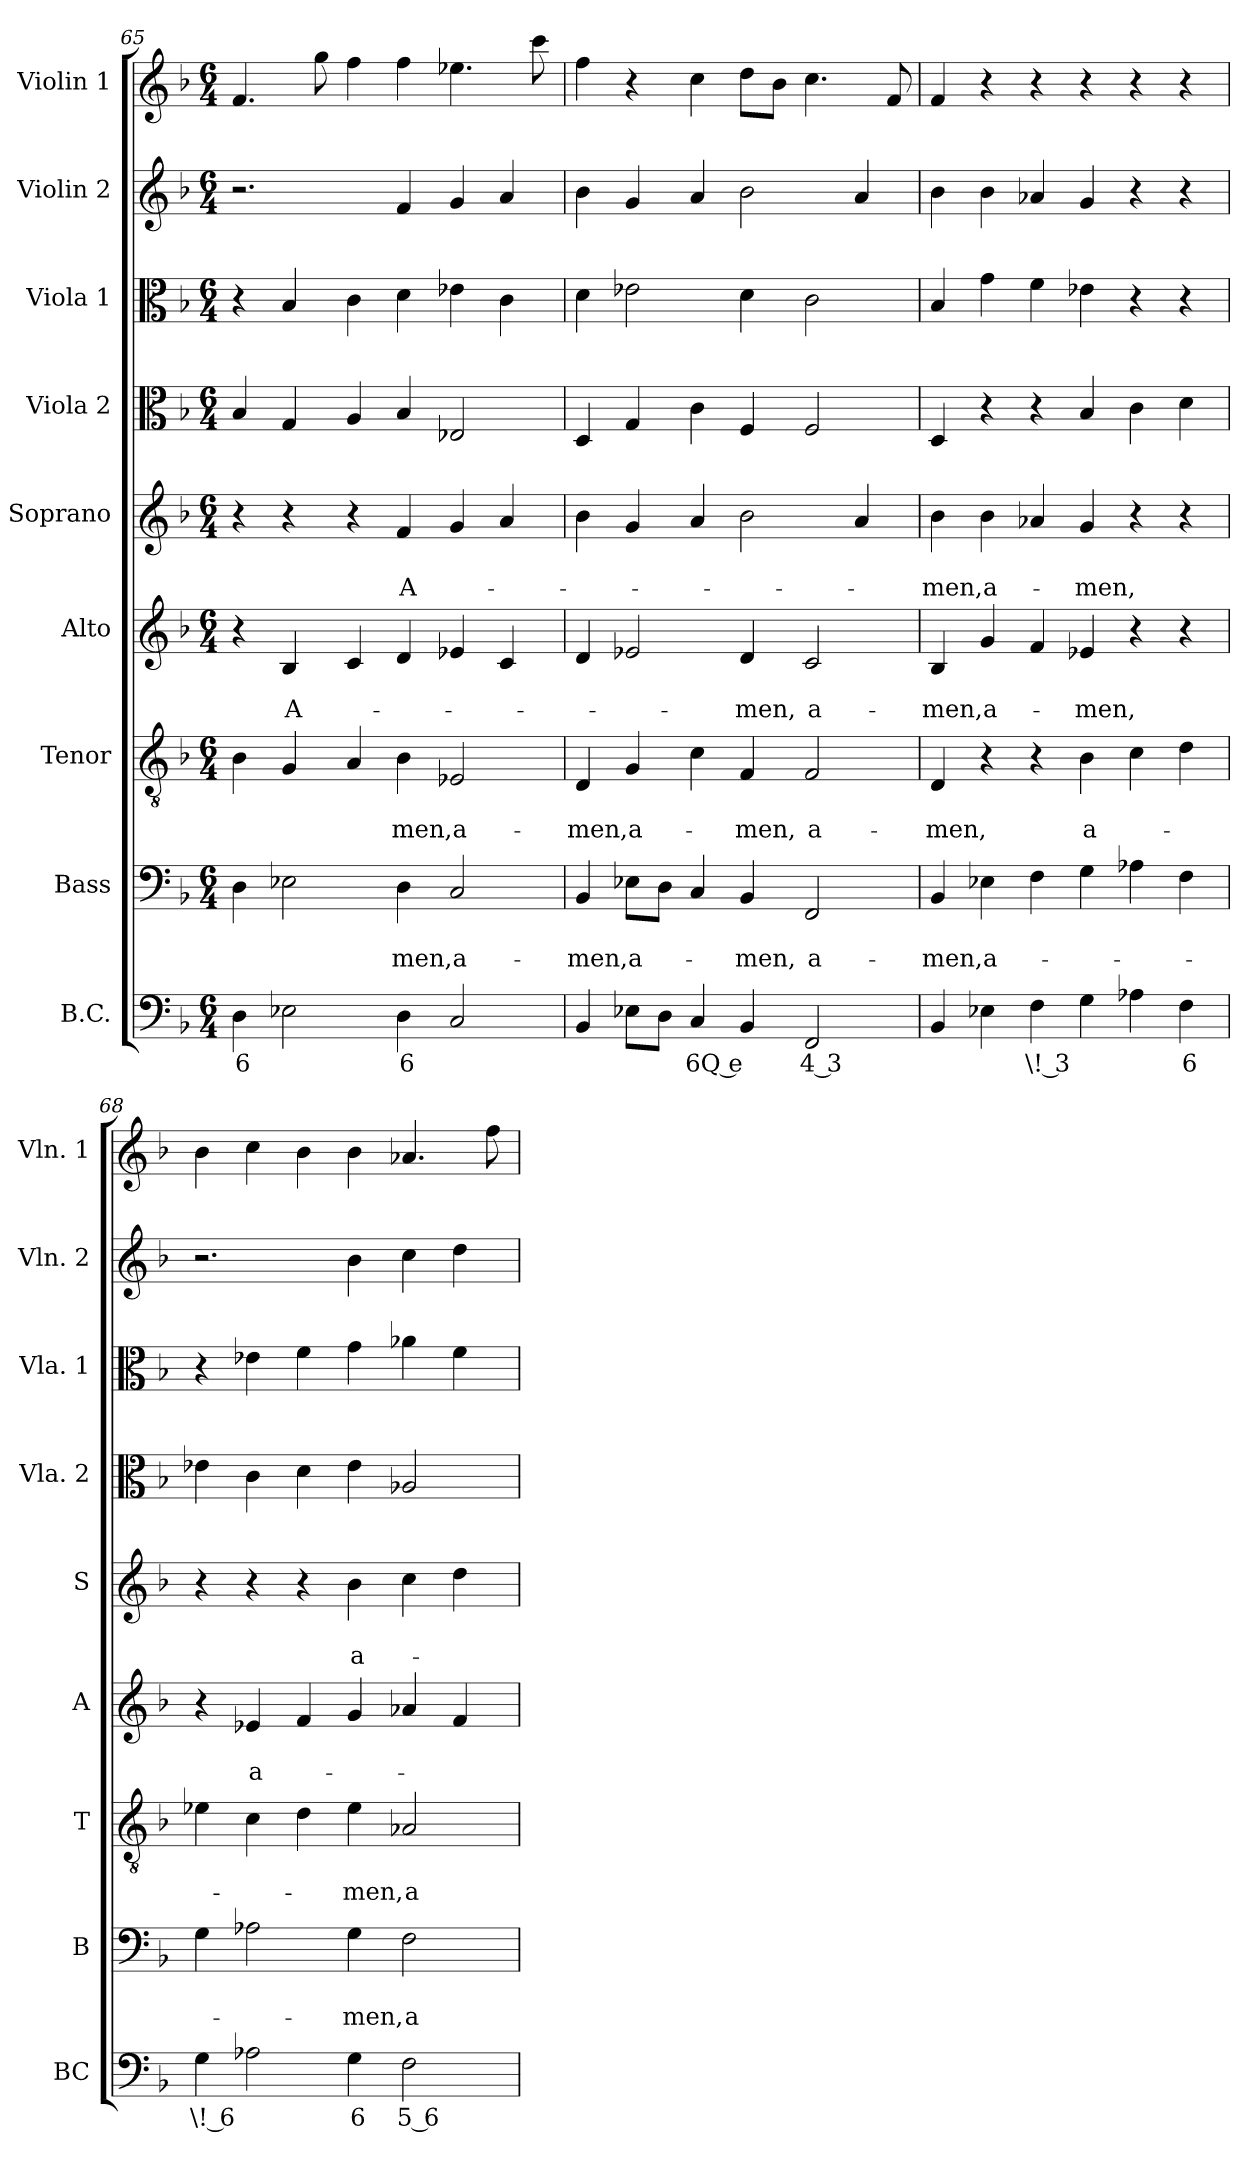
**kern	**text	**kern	**text	**text	**kern	**text	**text	**kern	**text	**text	**kern	**text	**text	**kern	**kern	**kern	**kern
*part9	*part9	*part8	*part8	*part8	*part7	*part7	*part7	*part6	*part6	*part6	*part5	*part5	*part5	*part4	*part3	*part2	*part1
*staff9	*staff9	*staff8	*staff8	*staff8	*staff7	*staff7	*staff7	*staff6	*staff6	*staff6	*staff5	*staff5	*staff5	*staff4	*staff3	*staff2	*staff1
*I"B.C.	*	*I"Bass	*	*	*I"Tenor	*	*	*I"Alto	*	*	*I"Soprano	*	*	*I"Viola 2	*I"Viola 1	*I"Violin 2	*I"Violin 1
*I'BC	*	*I'B	*	*	*I'T	*	*	*I'A	*	*	*I'S	*	*	*I'Vla. 2	*I'Vla. 1	*I'Vln. 2	*I'Vln. 1
*clefF4	*	*clefF4	*	*	*clefGv2	*	*	*clefG2	*	*	*clefG2	*	*	*clefC3	*clefC3	*clefG2	*clefG2
*k[b-]	*	*k[b-]	*	*	*k[b-]	*	*	*k[b-]	*	*	*k[b-]	*	*	*k[b-]	*k[b-]	*k[b-]	*k[b-]
*F:	*	*F:	*	*	*F:	*	*	*F:	*	*	*F:	*	*	*F:	*F:	*F:	*F:
*M6/4	*	*M6/4	*	*	*M6/4	*	*	*M6/4	*	*	*M6/4	*	*	*M6/4	*M6/4	*M6/4	*M6/4
=65	=65	=65	=65	=65	=65	=65	=65	=65	=65	=65	=65	=65	=65	=65	=65	=65	=65
!	!LO:LY:b	!	!	!	!	!	!	!	!	!	!	!	!	!	!	!	!
*^	*	*	*	*	*	*	*	*	*	*	*	*	*	*	*	*	*
4D\	4ryy	6	4D\	.	.	4B-\	.	.	4r	.	.	4r	.	.	4B-/	4r	2.r	4.f/
!	!	!	!	!	!	!	!	!	!	!	!LO:LY:b	!	!	!	!	!	!	!
2E-X\	4ryy	.	2E-X\	.	.	4G/	.	.	4B-/	.	A-	4r	.	.	4G/	4B-/	.	.
.	.	.	.	.	.	.	.	.	.	.	.	.	.	.	.	.	.	8gg\
.	4ryy	.	.	.	.	4A/	.	.	4c/	.	.	4r	.	.	4A/	4c\	.	4ff\
!	!	!LO:LY:b	!	!	!LO:LY:b	!	!	!LO:LY:b	!	!	!	!	!	!LO:LY:b	!	!	!	!
4D\	4ryy	6	4D\	.	-men,	4B-\	.	-men,	4d/	.	.	4f/	.	A-	4B-/	4d\	4f/	4ff\
!	!	!	!	!	!LO:LY:b	!	!	!LO:LY:b	!	!	!	!	!	!	!	!	!	!
2C/	4ryy	.	2C/	.	a-	2E-X/	.	a-	4e-X/	.	.	4g/	.	.	2E-X/	4e-X\	4g/	4.ee-X\
.	4ryy	.	.	.	.	.	.	.	4c/	.	.	4a/	.	.	.	4c\	4a/	.
.	.	.	.	.	.	.	.	.	.	.	.	.	.	.	.	.	.	8ccc\
*v	*v	*	*	*	*	*	*	*	*	*	*	*	*	*	*	*	*	*
=66	=66	=66	=66	=66	=66	=66	=66	=66	=66	=66	=66	=66	=66	=66	=66	=66	=66
!	!	!	!	!LO:LY:b	!	!	!LO:LY:b	!	!	!	!	!	!	!	!	!	!
4BB-/	.	4BB-/	.	-men,	4D/	.	-men,	4d/	.	.	4b-\	.	.	4D/	4d\	4b-\	4ff\
!	!	!	!	!LO:LY:b	!	!	!LO:LY:b	!	!	!	!	!	!	!	!	!	!
8E-X\L	.	8E-X\L	.	a-	4G/	.	a-	2e-X/	.	.	4g/	.	.	4G/	2e-X\	4g/	4r
8D\J	.	8D\J	.	.	.	.	.	.	.	.	.	.	.	.	.	.	.
!	!LO:LY:b	!	!	!	!	!	!	!	!	!	!	!	!	!	!	!	!
4C/	6Q e	4C/	.	.	4c\	.	.	.	.	.	4a/	.	.	4c\	.	4a/	4cc\
!	!	!	!	!LO:LY:b	!	!	!LO:LY:b	!	!	!LO:LY:b	!	!	!	!	!	!	!
4BB-/	.	4BB-/	.	-men,	4F/	.	-men,	4d/	.	-men,	2b-\	.	.	4F/	4d\	2b-\	8dd\L
.	.	.	.	.	.	.	.	.	.	.	.	.	.	.	.	.	8b-\J
!	!LO:LY:b	!	!	!LO:LY:b	!	!	!LO:LY:b	!	!	!LO:LY:b	!	!	!	!	!	!	!
2FF/	4 3	2FF/	.	a-	2F/	.	a-	2c/	.	a-	.	.	.	2F/	2c\	.	4.cc\
.	.	.	.	.	.	.	.	.	.	.	4a/	.	.	.	.	4a/	.
.	.	.	.	.	.	.	.	.	.	.	.	.	.	.	.	.	8f/
=67	=67	=67	=67	=67	=67	=67	=67	=67	=67	=67	=67	=67	=67	=67	=67	=67	=67
!	!	!	!	!LO:LY:b	!	!	!LO:LY:b	!	!	!LO:LY:b	!	!	!LO:LY:b	!	!	!	!
4BB-/	.	4BB-/	.	-men,	4D/	.	-men,	4B-/	.	-men,	4b-\	.	-men,	4D/	4B-/	4b-\	4f/
!	!	!	!	!LO:LY:b	!	!	!	!	!	!LO:LY:b	!	!	!LO:LY:b	!	!	!	!
4E-X\	.	4E-X\	.	a-	4r	.	.	4g/	.	a-	4b-\	.	a-	4r	4g\	4b-\	4r
!	!LO:LY:b	!	!	!	!	!	!	!	!	!	!	!	!	!	!	!	!
4F\	\! 3	4F\	.	.	4r	.	.	4f/	.	.	4a-X/	.	.	4r	4f\	4a-X/	4r
!	!	!	!	!	!	!	!LO:LY:b	!	!	!LO:LY:b	!	!	!LO:LY:b	!	!	!	!
4G\	.	4G\	.	.	4B-\	.	a-	4e-X/	.	-men,	4g/	.	-men,	4B-/	4e-X\	4g/	4r
4A-X\	.	4A-X\	.	.	4c\	.	.	4r	.	.	4r	.	.	4c\	4r	4r	4r
!	!LO:LY:b	!	!	!	!	!	!	!	!	!	!	!	!	!	!	!	!
4F\	6	4F\	.	.	4d\	.	.	4r	.	.	4r	.	.	4d\	4r	4r	4r
!!LO:PB:g=z
=68	=68	=68	=68	=68	=68	=68	=68	=68	=68	=68	=68	=68	=68	=68	=68	=68	=68
!	!LO:LY:b	!	!	!	!	!	!	!	!	!	!	!	!	!	!	!	!
*^	*	*	*	*	*	*	*	*	*	*	*	*	*	*	*	*	*
4G\	4ryy	\! 6	4G\	.	.	4e-X\	.	.	4r	.	.	4r	.	.	4e-X\	4r	2.r	4b-\
!	!	!	!	!	!	!	!	!	!	!	!LO:LY:b	!	!	!	!	!	!	!
2A-X\	4ryy	.	2A-X\	.	.	4c\	.	.	4e-X/	.	a-	4r	.	.	4c\	4e-X\	.	4cc\
.	4ryy	.	.	.	.	4d\	.	.	4f/	.	.	4r	.	.	4d\	4f\	.	4b-\
!	!	!LO:LY:b	!	!	!LO:LY:b	!	!	!LO:LY:b	!	!	!	!	!	!LO:LY:b	!	!	!	!
4G\	4ryy	6	4G\	.	-men,	4e-\	.	-men,	4g/	.	.	4b-\	.	a-	4e-\	4g\	4b-\	4b-\
!	!	!LO:LY:b	!	!	!LO:LY:b	!	!	!LO:LY:b	!	!	!	!	!	!	!	!	!	!
2F\	4ryy	5 6	2F\	.	a-	2A-X/	.	a-	4a-X/	.	.	4cc\	.	.	2A-X/	4a-X\	4cc\	4.a-X/
.	4ryy	.	.	.	.	.	.	.	4f/	.	.	4dd\	.	.	.	4f\	4dd\	.
.	.	.	.	.	.	.	.	.	.	.	.	.	.	.	.	.	.	8ff\
*v	*v	*	*	*	*	*	*	*	*	*	*	*	*	*	*	*	*	*
=	=	=	=	=	=	=	=	=	=	=	=	=	=	=	=	=	=
*-	*-	*-	*-	*-	*-	*-	*-	*-	*-	*-	*-	*-	*-	*-	*-	*-	*-
